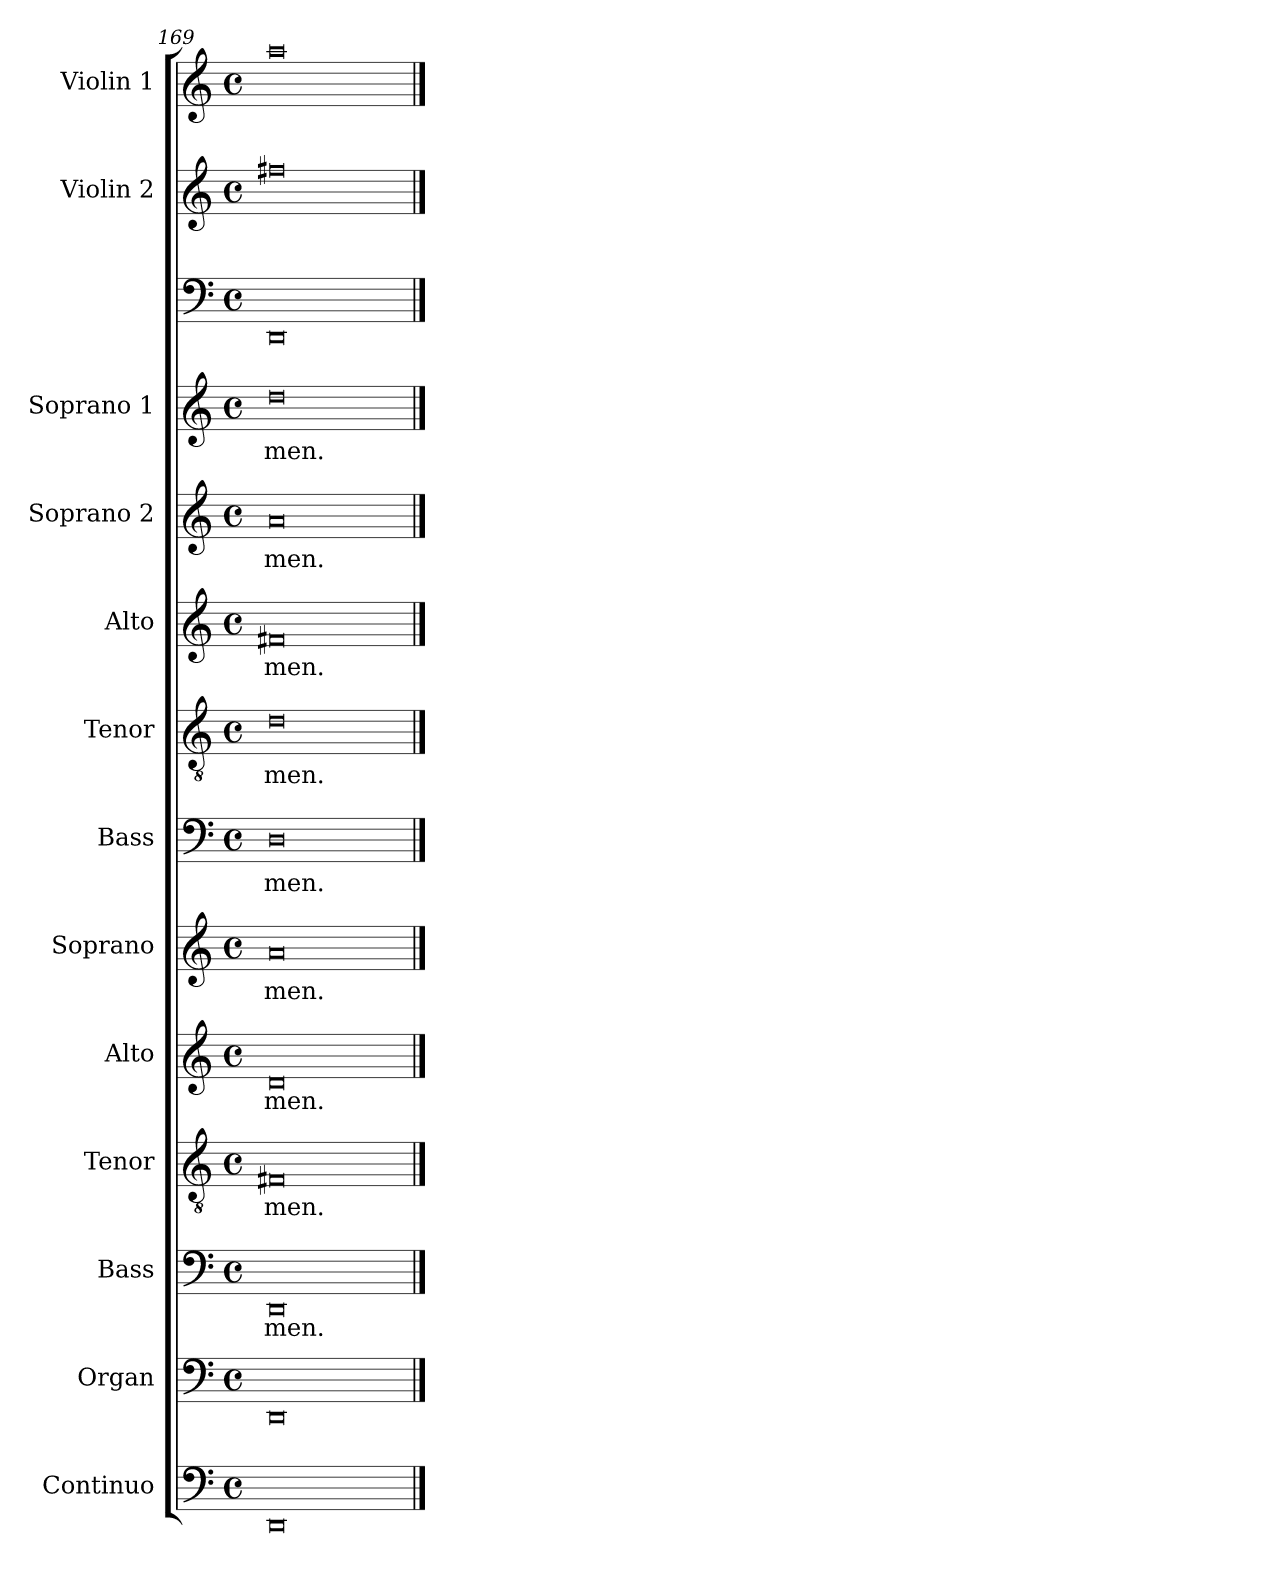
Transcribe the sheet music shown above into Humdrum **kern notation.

**kern	**kern	**kern	**text	**kern	**text	**kern	**text	**kern	**text	**kern	**text	**kern	**text	**kern	**text	**kern	**text	**kern	**text	**kern	**kern	**kern
*part14	*part13	*part12	*part12	*part11	*part11	*part10	*part10	*part9	*part9	*part8	*part8	*part7	*part7	*part6	*part6	*part5	*part5	*part4	*part4	*part3	*part2	*part1
*staff14	*staff13	*staff12	*staff12	*staff11	*staff11	*staff10	*staff10	*staff9	*staff9	*staff8	*staff8	*staff7	*staff7	*staff6	*staff6	*staff5	*staff5	*staff4	*staff4	*staff3	*staff2	*staff1
*I"Continuo	*I"Organ	*I"Bass	*	*I"Tenor	*	*I"Alto	*	*I"Soprano	*	*I"Bass	*	*I"Tenor	*	*I"Alto	*	*I"Soprano 2	*	*I"Soprano 1	*	*I""Acc. to violins"	*I"Violin 2	*I"Violin 1
*I'Cont.	*I'Org.	*I'B.	*	*I'T.	*	*I'A.	*	*I'S.	*	*I'B.	*	*I'T.	*	*I'A.	*	*I'S2.	*	*I'S1.	*	*I'Ac to violins.	*I'Vln. 2	*I'Vln. 1
*clefF4	*clefF4	*clefF4	*	*clefGv2	*	*clefG2	*	*clefG2	*	*clefF4	*	*clefGv2	*	*clefG2	*	*clefG2	*	*clefG2	*	*clefF4	*clefG2	*clefG2
*	*	*	*	*ITrd7c12	*	*	*	*	*	*	*	*ITrd7c12	*	*	*	*	*	*	*	*	*	*
*k[]	*k[]	*k[]	*	*k[]	*	*k[]	*	*k[]	*	*k[]	*	*k[]	*	*k[]	*	*k[]	*	*k[]	*	*k[]	*k[]	*k[]
*C:	*C:	*C:	*	*C:	*	*C:	*	*C:	*	*C:	*	*C:	*	*C:	*	*C:	*	*C:	*	*C:	*C:	*C:
*M4/4	*M4/4	*M4/4	*	*M4/4	*	*M4/4	*	*M4/4	*	*M4/4	*	*M4/4	*	*M4/4	*	*M4/4	*	*M4/4	*	*M4/4	*M4/4	*M4/4
*met(c)	*met(c)	*met(c)	*	*met(c)	*	*met(c)	*	*met(c)	*	*met(c)	*	*met(c)	*	*met(c)	*	*met(c)	*	*met(c)	*	*met(c)	*met(c)	*met(c)
=169	=169	=169	=169	=169	=169	=169	=169	=169	=169	=169	=169	=169	=169	=169	=169	=169	=169	=169	=169	=169	=169	=169
!	!	!	!LO:LY:b:color=#000000	!	!	!	!	!	!	!	!	!	!	!	!	!	!	!	!	!	!	!
!	!	!	!	!	!LO:LY:b:color=#000000	!	!	!	!	!	!	!	!	!	!	!	!	!	!	!	!	!
!	!	!	!	!	!	!	!LO:LY:b:color=#000000	!	!	!	!	!	!	!	!	!	!	!	!	!	!	!
!	!	!	!	!	!	!	!	!	!LO:LY:b:color=#000000	!	!	!	!	!	!	!	!	!	!	!	!	!
!	!	!	!	!	!	!	!	!	!	!	!LO:LY:b:color=#000000	!	!	!	!	!	!	!	!	!	!	!
!	!	!	!	!	!	!	!	!	!	!	!	!	!LO:LY:b:color=#000000	!	!	!	!	!	!	!	!	!
!	!	!	!	!	!	!	!	!	!	!	!	!	!	!	!LO:LY:b:color=#000000	!	!	!	!	!	!	!
!	!	!	!	!	!	!	!	!	!	!	!	!	!	!	!	!	!LO:LY:b:color=#000000	!	!	!	!	!
!	!	!	!	!	!	!	!	!	!	!	!	!	!	!	!	!	!	!	!LO:LY:b:color=#000000	!	!	!
0DDi	0DDi	0DDi	-men.	0FF#Xi	-men.	0di	-men.	0ai	-men.	0Di	-men.	0Di	-men.	0f#Xi	-men.	0ai	-men.	0ddi	-men.	0DDi	0ff#Xi	0aai
==	==	==	==	==	==	==	==	==	==	==	==	==	==	==	==	==	==	==	==	==	==	==
*-	*-	*-	*-	*-	*-	*-	*-	*-	*-	*-	*-	*-	*-	*-	*-	*-	*-	*-	*-	*-	*-	*-
